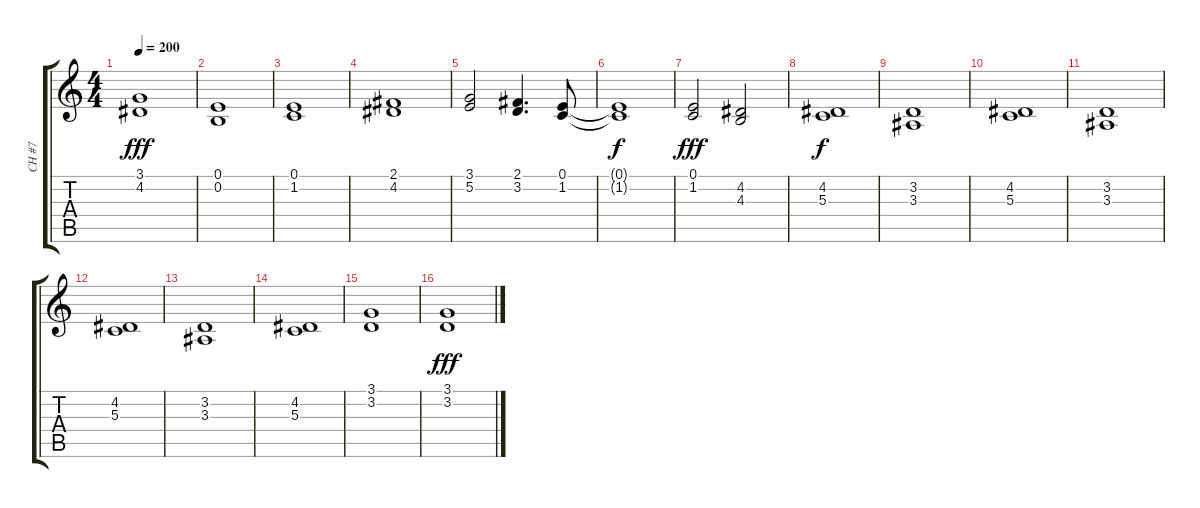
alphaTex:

\track ("CH #7" "CH #7") {instrument choiraahs}
\staff {score tabs}
\tuning (E4 B3 G3 D3 A2 E2) {hide}
\ts (4 4)
\tempo 200
\clef g2
\ks c
(3.1 4.2).1{dy fff} |
(0.1 0.2).1 |
(0.1 1.2).1 |
(2.1 4.2).1 |
(3.1 5.2).2 (2.1 3.2).4{d} (0.1 1.2).8 |
(0.1{t} 1.2{t}).1{dy f} |
(0.1 1.2).2{dy fff} (4.2 4.3).2 |
(4.2 5.3).1{dy f} |
(3.2 3.3).1 |
(4.2 5.3).1 |
(3.2 3.3).1 |
(4.2 5.3).1 |
(3.2 3.3).1 |
(4.2 5.3).1 |
(3.1 3.2).1 |
(3.1 3.2).1{dy fff}
